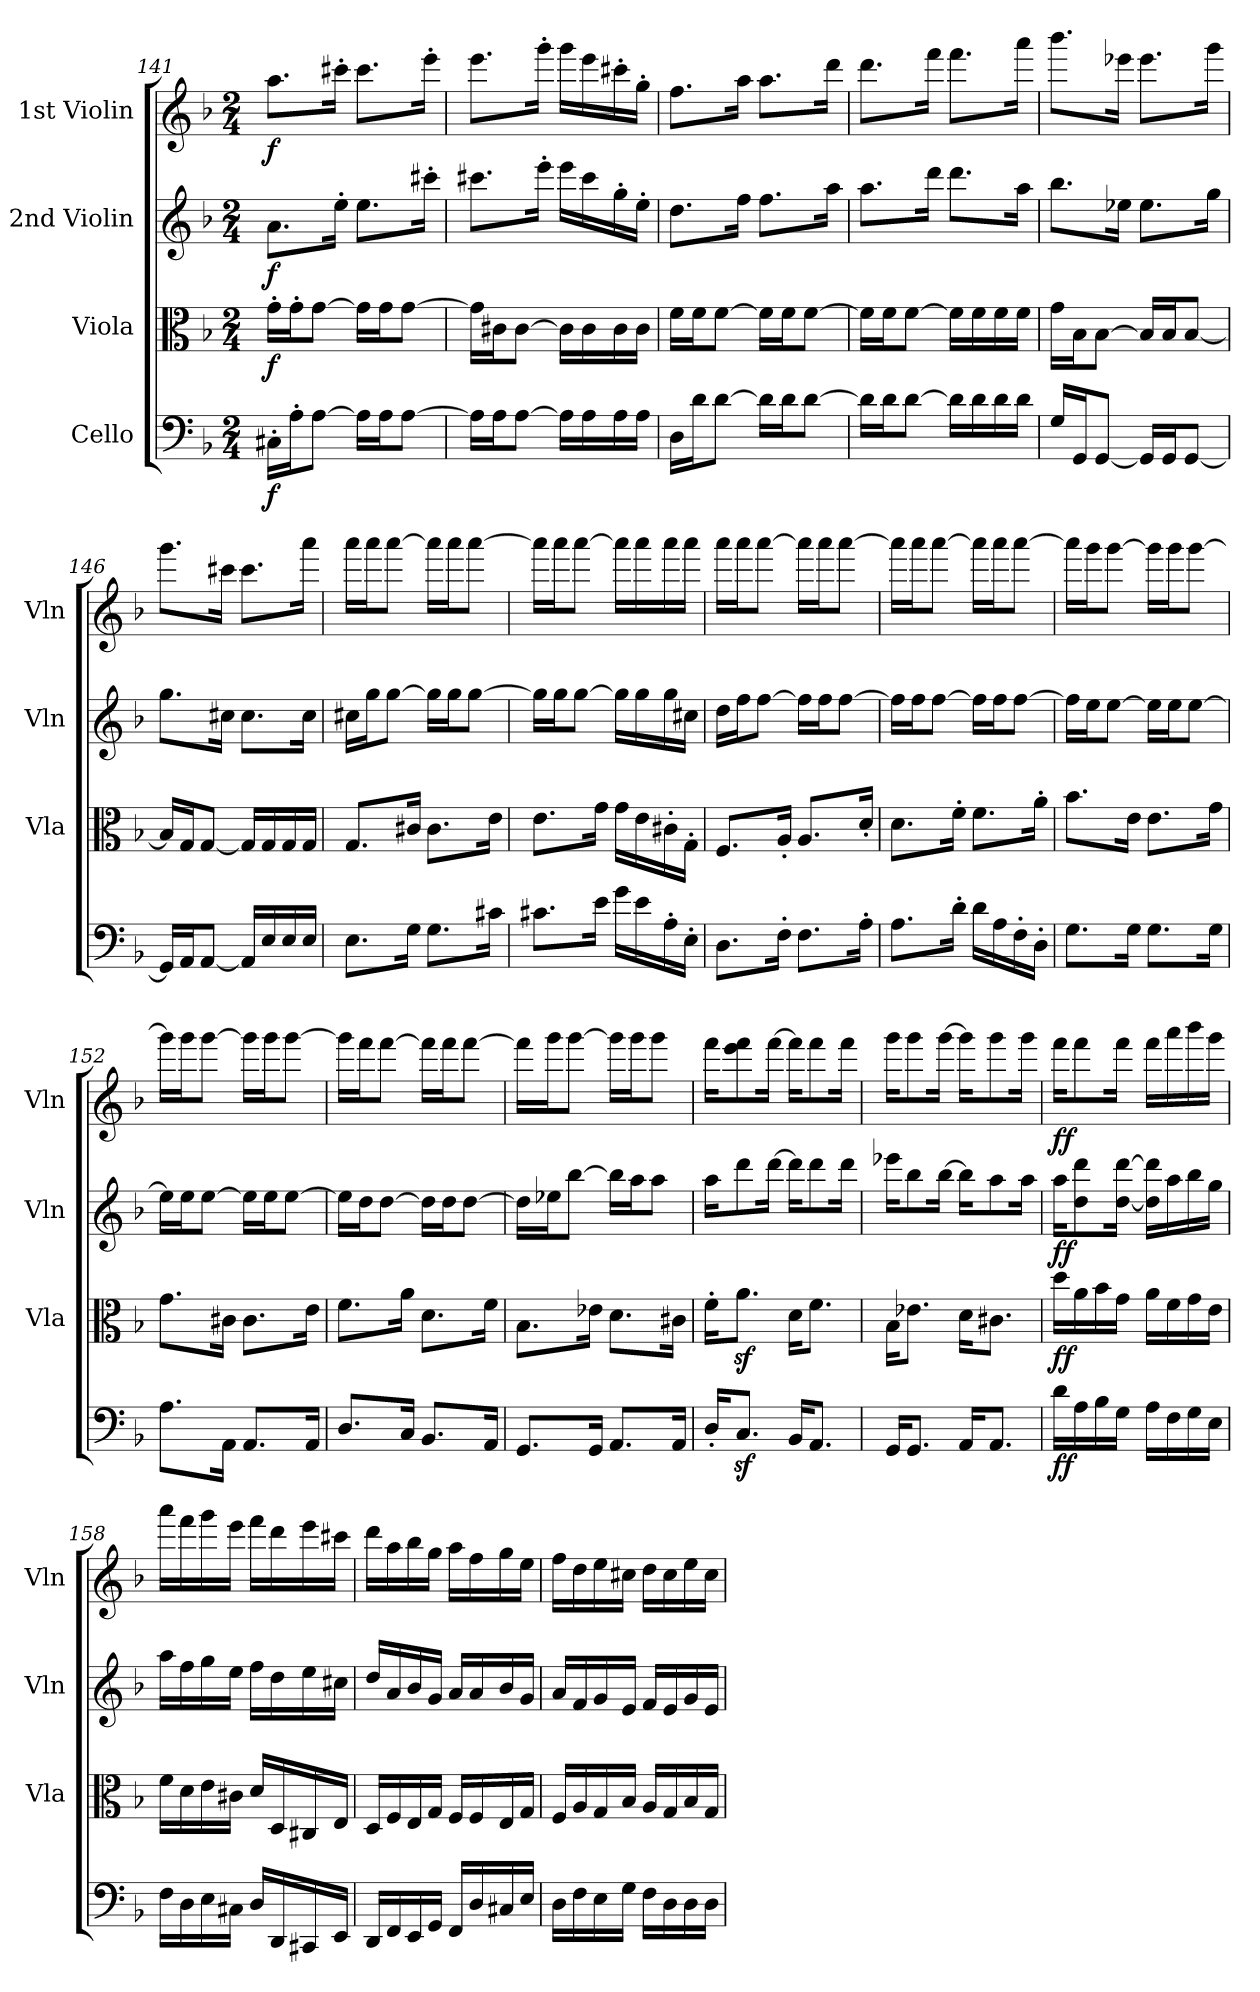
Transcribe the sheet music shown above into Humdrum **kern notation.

**kern	**dynam	**kern	**dynam	**kern	**dynam	**kern	**dynam
*part4	*part4	*part3	*part3	*part2	*part2	*part1	*part1
*staff4	*staff4	*staff3	*staff3	*staff2	*staff2	*staff1	*staff1
*I"Cello	*	*I"Viola	*	*I"2nd Violin	*	*I"1st Violin	*
*	*	*I'Vla	*	*I'Vln	*	*I'Vln	*
!!LO:LB:g=z
*clefF4	*	*clefC3	*	*clefG2	*	*clefG2	*
*k[b-]	*	*k[b-]	*	*k[b-]	*	*k[b-]	*
*F:	*	*F:	*	*F:	*	*F:	*
*M2/4	*	*M2/4	*	*M2/4	*	*M2/4	*
=141	=141	=141	=141	=141	=141	=141	=141
!	!LO:DY:b	!	!LO:DY:b	!	!LO:DY:b	!	!LO:DY:b
16C#X'\LL	f	16g'\LL	f	8.a\L	f	8.aa\L	f
16A'\J	.	16g'\J	.	.	.	.	.
[8A\J	.	[8g\J	.	.	.	.	.
.	.	.	.	16ee'\Jk	.	16ccc#X'\Jk	.
16A\LL]	.	16g\LL]	.	8.ee\L	.	8.ccc#\L	.
16A\J	.	16g\J	.	.	.	.	.
[8A\J	.	[8g\J	.	.	.	.	.
.	.	.	.	16ccc#X'\Jk	.	16eee'\Jk	.
=142	=142	=142	=142	=142	=142	=142	=142
16A\LL]	.	16g\LL]	.	8.ccc#X\L	.	8.eee\L	.
16A\J	.	16c#X\J	.	.	.	.	.
[8A\J	.	[8c#\J	.	.	.	.	.
.	.	.	.	16eee'\Jk	.	16ggg'\Jk	.
16A\LL]	.	16c#\LL]	.	16eee\LL	.	16ggg\LL	.
16A\	.	16c#\	.	16ccc#\	.	16eee\	.
16A\	.	16c#\	.	16gg'\	.	16ccc#X'\	.
16A\JJ	.	16c#\JJ	.	16ee'\JJ	.	16gg'\JJ	.
=143	=143	=143	=143	=143	=143	=143	=143
16D\LL	.	16f\LL	.	8.dd\L	.	8.ff\L	.
16d\J	.	16f\J	.	.	.	.	.
[8d\J	.	[8f\J	.	.	.	.	.
.	.	.	.	16ff\Jk	.	16aa\Jk	.
16d\LL]	.	16f\LL]	.	8.ff\L	.	8.aa\L	.
16d\J	.	16f\J	.	.	.	.	.
[8d\J	.	[8f\J	.	.	.	.	.
.	.	.	.	16aa\Jk	.	16ddd\Jk	.
=144	=144	=144	=144	=144	=144	=144	=144
16d\LL]	.	16f\LL]	.	8.aa\L	.	8.ddd\L	.
16d\J	.	16f\J	.	.	.	.	.
[8d\J	.	[8f\J	.	.	.	.	.
.	.	.	.	16ddd\Jk	.	16fff\Jk	.
16d\LL]	.	16f\LL]	.	8.ddd\L	.	8.fff\L	.
16d\	.	16f\	.	.	.	.	.
16d\	.	16f\	.	.	.	.	.
16d\JJ	.	16f\JJ	.	16aa\Jk	.	16aaa\Jk	.
=145	=145	=145	=145	=145	=145	=145	=145
16G/LL	.	16g\LL	.	8.bb-\L	.	8.bbb-\L	.
16GG/J	.	16B-\J	.	.	.	.	.
[8GG/J	.	[8B-\J	.	.	.	.	.
.	.	.	.	16ee-X\Jk	.	16eee-X\Jk	.
16GG/LL]	.	16B-/LL]	.	8.ee-\L	.	8.eee-\L	.
16GG/J	.	16B-/J	.	.	.	.	.
[8GG/J	.	[8B-/J	.	.	.	.	.
.	.	.	.	16gg\Jk	.	16ggg\Jk	.
!!LO:LB:g=z
=146	=146	=146	=146	=146	=146	=146	=146
16GG/LL]	.	16B-/LL]	.	8.gg\L	.	8.ggg\L	.
16AA/J	.	16G/J	.	.	.	.	.
[8AA/J	.	[8G/J	.	.	.	.	.
.	.	.	.	16cc#X\Jk	.	16ccc#X\Jk	.
16AA/LL]	.	16G/LL]	.	8.cc#\L	.	8.ccc#\L	.
16E/	.	16G/	.	.	.	.	.
16E/	.	16G/	.	.	.	.	.
16E/JJ	.	16G/JJ	.	16cc#\Jk	.	16aaa\Jk	.
=147	=147	=147	=147	=147	=147	=147	=147
8.E\L	.	8.G/L	.	16cc#X\LL	.	16aaa\LL	.
.	.	.	.	16gg\J	.	16aaa\J	.
.	.	.	.	[8gg\J	.	[8aaa\J	.
16G\Jk	.	16c#X/Jk	.	.	.	.	.
8.G\L	.	8.c#\L	.	16gg\LL]	.	16aaa\LL]	.
.	.	.	.	16gg\J	.	16aaa\J	.
.	.	.	.	[8gg\J	.	[8aaa\J	.
16c#X\Jk	.	16e\Jk	.	.	.	.	.
=148	=148	=148	=148	=148	=148	=148	=148
8.c#X\L	.	8.e\L	.	16gg\LL]	.	16aaa\LL]	.
.	.	.	.	16gg\J	.	16aaa\J	.
.	.	.	.	[8gg\J	.	[8aaa\J	.
16e\Jk	.	16g\Jk	.	.	.	.	.
16g\LL	.	16g\LL	.	16gg\LL]	.	16aaa\LL]	.
16e\	.	16e\	.	16gg\	.	16aaa\	.
16A'\	.	16c#X'\	.	16gg\	.	16aaa\	.
16E'\JJ	.	16G'\JJ	.	16cc#X\JJ	.	16aaa\JJ	.
!!LO:PB:g=z
=149	=149	=149	=149	=149	=149	=149	=149
8.D\L	.	8.F/L	.	16dd\LL	.	16aaa\LL	.
.	.	.	.	16ff\J	.	16aaa\J	.
.	.	.	.	[8ff\J	.	[8aaa\J	.
16F'\Jk	.	16A'/Jk	.	.	.	.	.
8.F\L	.	8.A/L	.	16ff\LL]	.	16aaa\LL]	.
.	.	.	.	16ff\J	.	16aaa\J	.
.	.	.	.	[8ff\J	.	[8aaa\J	.
16A'\Jk	.	16d'/Jk	.	.	.	.	.
=150	=150	=150	=150	=150	=150	=150	=150
8.A\L	.	8.d\L	.	16ff\LL]	.	16aaa\LL]	.
.	.	.	.	16ff\J	.	16aaa\J	.
.	.	.	.	[8ff\J	.	[8aaa\J	.
16d'\Jk	.	16f'\Jk	.	.	.	.	.
16d\LL	.	8.f\L	.	16ff\LL]	.	16aaa\LL]	.
16A\	.	.	.	16ff\J	.	16aaa\J	.
16F'\	.	.	.	[8ff\J	.	[8aaa\J	.
16D'\JJ	.	16a'\Jk	.	.	.	.	.
=151	=151	=151	=151	=151	=151	=151	=151
8.G\L	.	8.b-\L	.	16ff\LL]	.	16aaa\LL]	.
.	.	.	.	16ee\J	.	16ggg\J	.
.	.	.	.	[8ee\J	.	[8ggg\J	.
16G\Jk	.	16e\Jk	.	.	.	.	.
8.G\L	.	8.e\L	.	16ee\LL]	.	16ggg\LL]	.
.	.	.	.	16ee\J	.	16ggg\J	.
.	.	.	.	[8ee\J	.	[8ggg\J	.
16G\Jk	.	16g\Jk	.	.	.	.	.
=152	=152	=152	=152	=152	=152	=152	=152
8.A\L	.	8.g\L	.	16ee\LL]	.	16ggg\LL]	.
.	.	.	.	16ee\J	.	16ggg\J	.
.	.	.	.	[8ee\J	.	[8ggg\J	.
16AA\Jk	.	16c#X\Jk	.	.	.	.	.
8.AA/L	.	8.c#\L	.	16ee\LL]	.	16ggg\LL]	.
.	.	.	.	16ee\J	.	16ggg\J	.
.	.	.	.	[8ee\J	.	[8ggg\J	.
16AA/Jk	.	16e\Jk	.	.	.	.	.
=153	=153	=153	=153	=153	=153	=153	=153
8.D/L	.	8.f\L	.	16ee\LL]	.	16ggg\LL]	.
.	.	.	.	16dd\J	.	16fff\J	.
.	.	.	.	[8dd\J	.	[8fff\J	.
16C/Jk	.	16a\Jk	.	.	.	.	.
8.BB-/L	.	8.d\L	.	16dd\LL]	.	16fff\LL]	.
.	.	.	.	16dd\J	.	16fff\J	.
.	.	.	.	[8dd\J	.	[8fff\J	.
16AA/Jk	.	16f\Jk	.	.	.	.	.
!!LO:LB:g=z
=154	=154	=154	=154	=154	=154	=154	=154
8.GG/L	.	8.B-\L	.	16dd\LL]	.	16fff\LL]	.
.	.	.	.	16ee-X\J	.	16ggg\J	.
.	.	.	.	[8bb-\J	.	[8ggg\J	.
16GG/Jk	.	16e-X\Jk	.	.	.	.	.
8.AA/L	.	8.d\L	.	16bb-\LL]	.	16ggg\LL]	.
.	.	.	.	16aa\J	.	16ggg\J	.
.	.	.	.	8aa\J	.	8ggg\J	.
16AA/Jk	.	16c#X\Jk	.	.	.	.	.
=155	=155	=155	=155	=155	=155	=155	=155
16D'/KL	.	16f'\KL	.	16aa\KL	.	16fff\KL	.
8.Cz</J	.	8.az<\J	.	8ddd\	.	8eee\ 8fff\	.
.	.	.	.	[16ddd\Jk	.	[16fff\Jk	.
16BB-/KL	.	16d\KL	.	16ddd\KL]	.	16fff\KL]	.
8.AA/J	.	8.f\J	.	8ddd\	.	8fff\	.
.	.	.	.	16ddd\Jk	.	16fff\Jk	.
=156	=156	=156	=156	=156	=156	=156	=156
16GG/KL	.	16B-\KL	.	16eee-X\KL	.	16ggg\KL	.
8.GG/J	.	8.e-X\J	.	8bb-\	.	8ggg\	.
.	.	.	.	[16bb-\Jk	.	[16ggg\Jk	.
16AA/KL	.	16d\KL	.	16bb-\KL]	.	16ggg\KL]	.
8.AA/J	.	8.c#X\J	.	8aa\	.	8ggg\	.
.	.	.	.	16aa\Jk	.	16ggg\Jk	.
=157	=157	=157	=157	=157	=157	=157	=157
!	!LO:DY:b	!	!LO:DY:b	!	!LO:DY:b	!	!LO:DY:b
16d\LL	ff	16dd\LL	ff	16aa\KL	ff	16fff\KL	ff
16A\	.	16a\	.	8dd\ 8ddd\	.	8fff\	.
16B-\	.	16b-\	.	.	.	.	.
16G\JJ	.	16g\JJ	.	[16dd\ [16ddd\Jk	.	16fff\Jk	.
16A\LL	.	16a\LL	.	16dd\] 16ddd\]LL	.	16fff\LL	.
16F\	.	16f\	.	16aa\	.	16aaa\	.
16G\	.	16g\	.	16bb-\	.	16bbb-\	.
16E\JJ	.	16e\JJ	.	16gg\JJ	.	16ggg\JJ	.
!!LO:PB:g=z
=158	=158	=158	=158	=158	=158	=158	=158
16F\LL	.	16f\LL	.	16aa\LL	.	16aaa\LL	.
16D\	.	16d\	.	16ff\	.	16fff\	.
16E\	.	16e\	.	16gg\	.	16ggg\	.
16C#X\JJ	.	16c#X\JJ	.	16ee\JJ	.	16eee\JJ	.
16D/LL	.	16d/LL	.	16ff\LL	.	16fff\LL	.
16DD/	.	16D/	.	16dd\	.	16ddd\	.
16CC#X/	.	16C#X/	.	16ee\	.	16eee\	.
16EE/JJ	.	16E/JJ	.	16cc#X\JJ	.	16ccc#X\JJ	.
=159	=159	=159	=159	=159	=159	=159	=159
16DD/LL	.	16D/LL	.	16dd/LL	.	16ddd\LL	.
16FF/	.	16F/	.	16a/	.	16aa\	.
16EE/	.	16E/	.	16b-/	.	16bb-\	.
16GG/JJ	.	16G/JJ	.	16g/JJ	.	16gg\JJ	.
16FF/LL	.	16F/LL	.	16a/LL	.	16aa\LL	.
16D/	.	16F/	.	16a/	.	16ff\	.
16C#X/	.	16E/	.	16b-/	.	16gg\	.
16E/JJ	.	16G/JJ	.	16g/JJ	.	16ee\JJ	.
=160	=160	=160	=160	=160	=160	=160	=160
16D\LL	.	16F/LL	.	16a/LL	.	16ff\LL	.
16F\	.	16A/	.	16f/	.	16dd\	.
16E\	.	16G/	.	16g/	.	16ee\	.
16G\JJ	.	16B-/JJ	.	16e/JJ	.	16cc#X\JJ	.
16F\LL	.	16A/LL	.	16f/LL	.	16dd\LL	.
16D\	.	16G/	.	16e/	.	16cc#\	.
16D\	.	16B-/	.	16g/	.	16ee\	.
16D\JJ	.	16G/JJ	.	16e/JJ	.	16cc#\JJ	.
=	=	=	=	=	=	=	=
*-	*-	*-	*-	*-	*-	*-	*-
